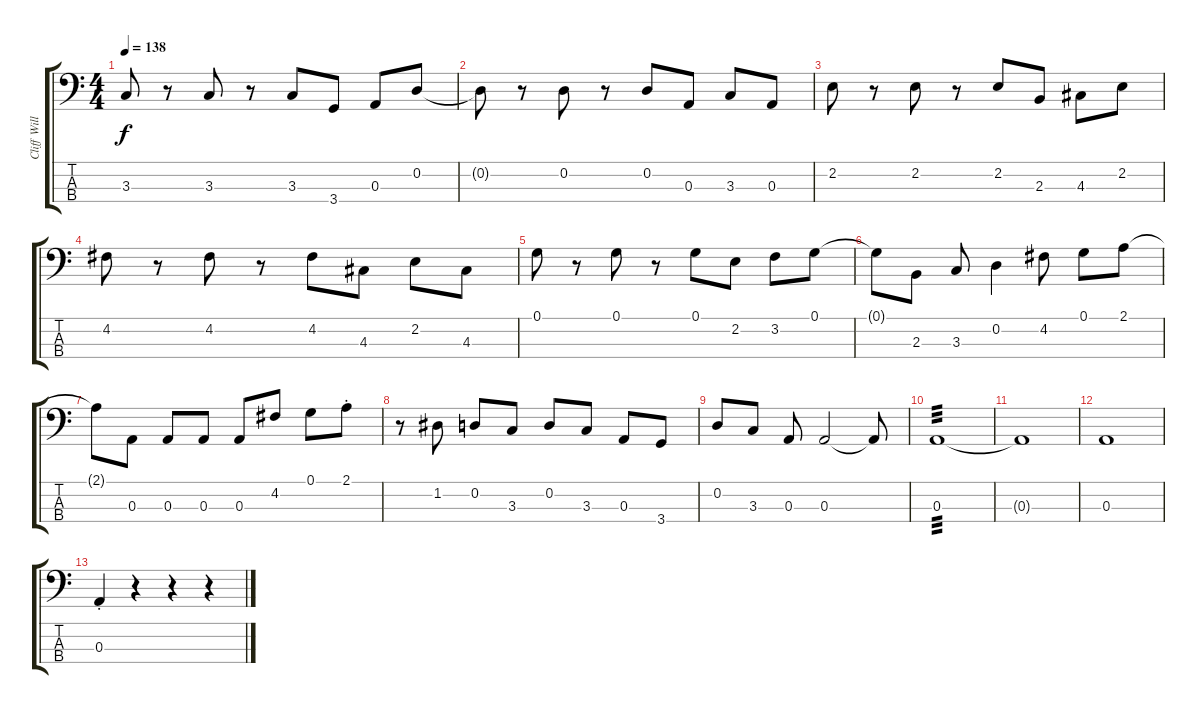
\track ("Cliff Williams" "Cliff Will") {instrument electricbasspick}
\staff {score tabs}
\tuning (G2 D2 A1 E1) {hide}
\ts (4 4)
\tempo 138
\clef f4
\ks c
3.3.8{dy f} r.8 3.3.8 r.8 3.3.8 3.4.8 0.3.8 0.2.8 |
0.2{t}.8 r.8 0.2.8 r.8 0.2.8 0.3.8 3.3.8 0.3.8 |
2.2.8 r.8 2.2.8 r.8 2.2.8 2.3.8 4.3.8 2.2.8 |
4.2.8 r.8 4.2.8 r.8 4.2.8 4.3.8 2.2.8 4.3.8 |
0.1.8 r.8 0.1.8 r.8 0.1.8 2.2.8 3.2.8 0.1.8 |
0.1{t}.8 2.3.8 3.3.8 0.2.4 4.2.8 0.1.8 2.1.8 |
2.1{t}.8 0.3.8 0.3.8 0.3.8 0.3.8 4.2.8 0.1.8 2.1{st}.8 |
r.8 1.2.8 0.2.8 3.3.8 0.2.8 3.3.8 0.3.8 3.4.8 |
0.2.8 3.3.8 0.3.8 0.3.2 0.3{t}.8 |
0.3.1{tp 3} |
0.3{t}.1 |
0.3.1 |
0.3{st}.4 r.4 r.4 r.4
